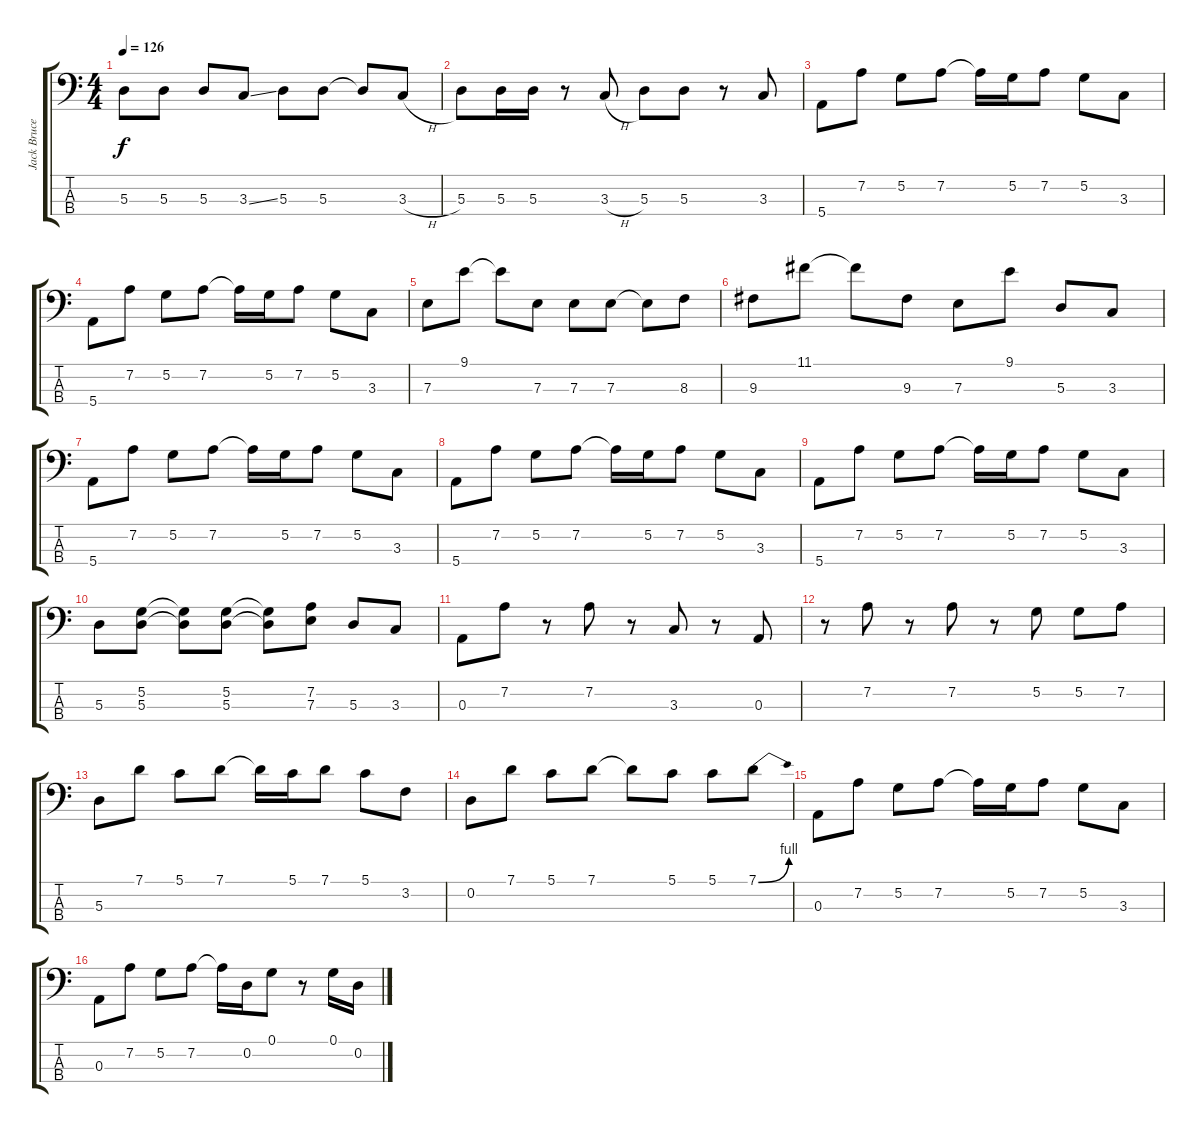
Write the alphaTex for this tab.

\track ("Jack Bruce" "Jack Bruce") {instrument electricbassfinger}
\staff {score tabs}
\tuning (G2 D2 A1 E1) {hide}
\ts (4 4)
\tempo 126
\clef f4
\ks c
5.3.8{dy f} 5.3.8 5.3.8 3.3{ss}.8 5.3.8 5.3.8 5.3{t}.8 3.3{h}.8 |
5.3.8 5.3.16 5.3.16 r.8 3.3{h}.8 5.3.8 5.3.8 r.8 3.3.8 |
5.4.8 7.2.8 5.2.8 7.2.8 7.2{t}.16 5.2.16 7.2.8 5.2.8 3.3.8 |
5.4.8 7.2.8 5.2.8 7.2.8 7.2{t}.16 5.2.16 7.2.8 5.2.8 3.3.8 |
7.3.8 9.1.8 9.1{t}.8 7.3.8 7.3.8 7.3.8 7.3{t}.8 8.3.8 |
9.3.8 11.1.8 11.1{t}.8 9.3.8 7.3.8 9.1.8 5.3.8 3.3.8 |
5.4.8 7.2.8 5.2.8 7.2.8 7.2{t}.16 5.2.16 7.2.8 5.2.8 3.3.8 |
5.4.8 7.2.8 5.2.8 7.2.8 7.2{t}.16 5.2.16 7.2.8 5.2.8 3.3.8 |
5.4.8 7.2.8 5.2.8 7.2.8 7.2{t}.16 5.2.16 7.2.8 5.2.8 3.3.8 |
5.3.8 (5.2 5.3).8 (5.2{t} 5.3{t}).8 (5.2 5.3).8 (5.2{t} 5.3{t}).8 (7.2 7.3).8 5.3.8 3.3.8 |
0.3.8 7.2.8 r.8 7.2.8 r.8 3.3.8 r.8 0.3.8 |
r.8 7.2.8 r.8 7.2.8 r.8 5.2.8 5.2.8 7.2.8 |
5.3.8 7.1.8 5.1.8 7.1.8 7.1{t}.16 5.1.16 7.1.8 5.1.8 3.2.8 |
0.2.8 7.1.8 5.1.8 7.1.8 7.1{t}.8 5.1.8 5.1.8 7.1{be (bend 0 0 60 4)}.8 |
0.3.8 7.2.8 5.2.8 7.2.8 7.2{t}.16 5.2.16 7.2.8 5.2.8 3.3.8 |
0.3.8 7.2.8 5.2.8 7.2.8 7.2{t}.16 0.2.16 0.1.8 r.8 0.1.16 0.2.16
